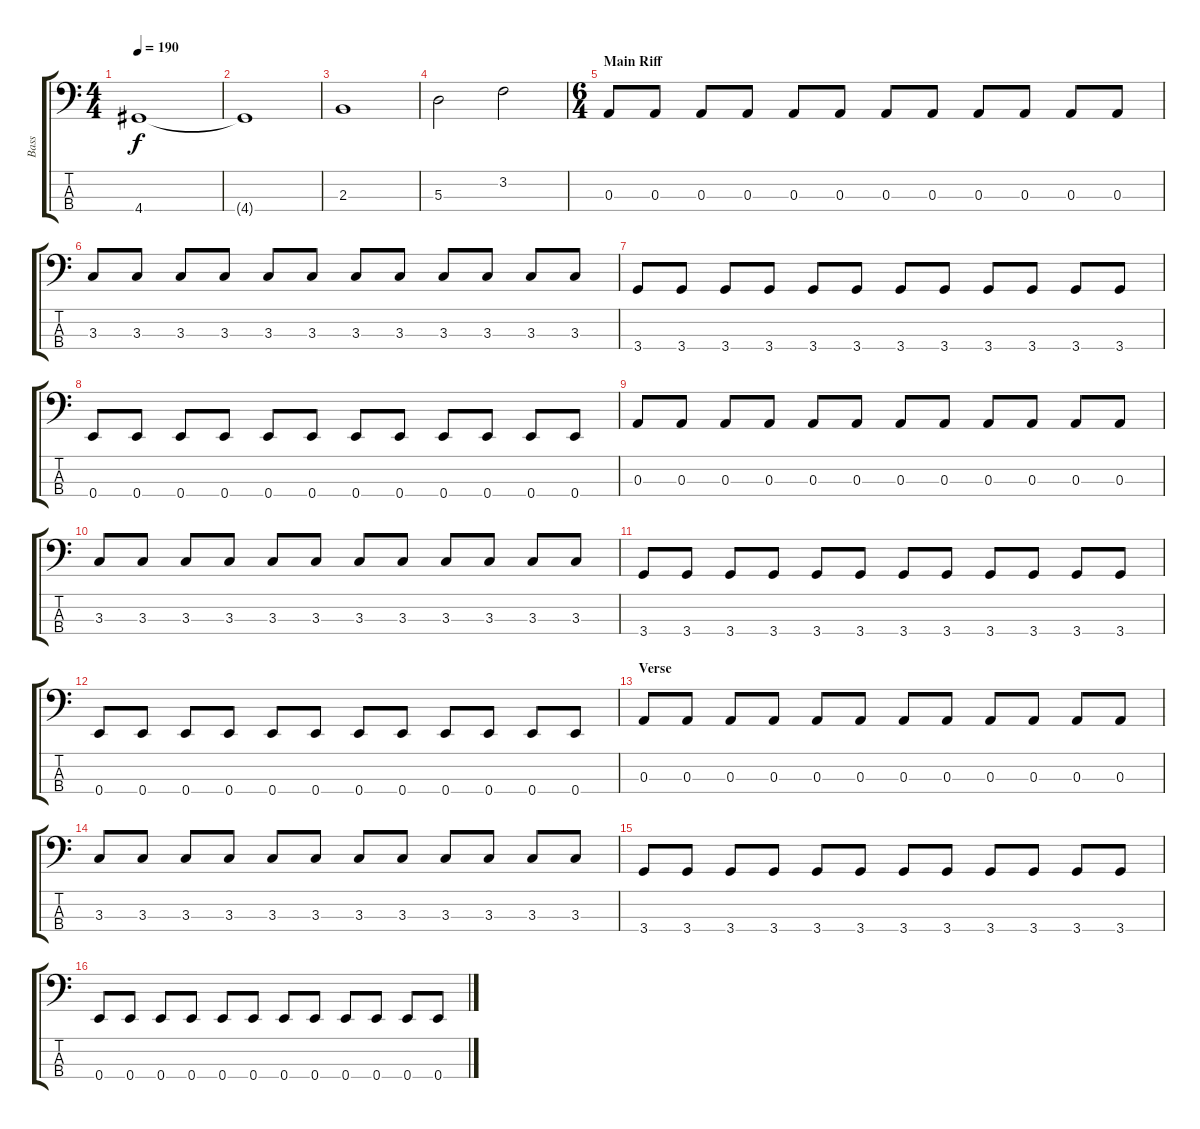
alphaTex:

\track ("Bass" "Bass") {instrument electricbassfinger}
\staff {score tabs}
\tuning (G2 D2 A1 E1) {hide}
\ts (4 4)
\tempo 190
\clef f4
\ks c
4.4.1{dy f} |
4.4{t}.1 |
2.3.1 |
5.3.2 3.2.2 |
\ts (6 4)
\section ("" "Main Riff")
0.3.8 0.3.8 0.3.8 0.3.8 0.3.8 0.3.8 0.3.8 0.3.8 0.3.8 0.3.8 0.3.8 0.3.8 |
3.3.8 3.3.8 3.3.8 3.3.8 3.3.8 3.3.8 3.3.8 3.3.8 3.3.8 3.3.8 3.3.8 3.3.8 |
3.4.8 3.4.8 3.4.8 3.4.8 3.4.8 3.4.8 3.4.8 3.4.8 3.4.8 3.4.8 3.4.8 3.4.8 |
0.4.8 0.4.8 0.4.8 0.4.8 0.4.8 0.4.8 0.4.8 0.4.8 0.4.8 0.4.8 0.4.8 0.4.8 |
0.3.8 0.3.8 0.3.8 0.3.8 0.3.8 0.3.8 0.3.8 0.3.8 0.3.8 0.3.8 0.3.8 0.3.8 |
3.3.8 3.3.8 3.3.8 3.3.8 3.3.8 3.3.8 3.3.8 3.3.8 3.3.8 3.3.8 3.3.8 3.3.8 |
3.4.8 3.4.8 3.4.8 3.4.8 3.4.8 3.4.8 3.4.8 3.4.8 3.4.8 3.4.8 3.4.8 3.4.8 |
0.4.8 0.4.8 0.4.8 0.4.8 0.4.8 0.4.8 0.4.8 0.4.8 0.4.8 0.4.8 0.4.8 0.4.8 |
\section ("" "Verse")
0.3.8 0.3.8 0.3.8 0.3.8 0.3.8 0.3.8 0.3.8 0.3.8 0.3.8 0.3.8 0.3.8 0.3.8 |
3.3.8 3.3.8 3.3.8 3.3.8 3.3.8 3.3.8 3.3.8 3.3.8 3.3.8 3.3.8 3.3.8 3.3.8 |
3.4.8 3.4.8 3.4.8 3.4.8 3.4.8 3.4.8 3.4.8 3.4.8 3.4.8 3.4.8 3.4.8 3.4.8 |
0.4.8 0.4.8 0.4.8 0.4.8 0.4.8 0.4.8 0.4.8 0.4.8 0.4.8 0.4.8 0.4.8 0.4.8
